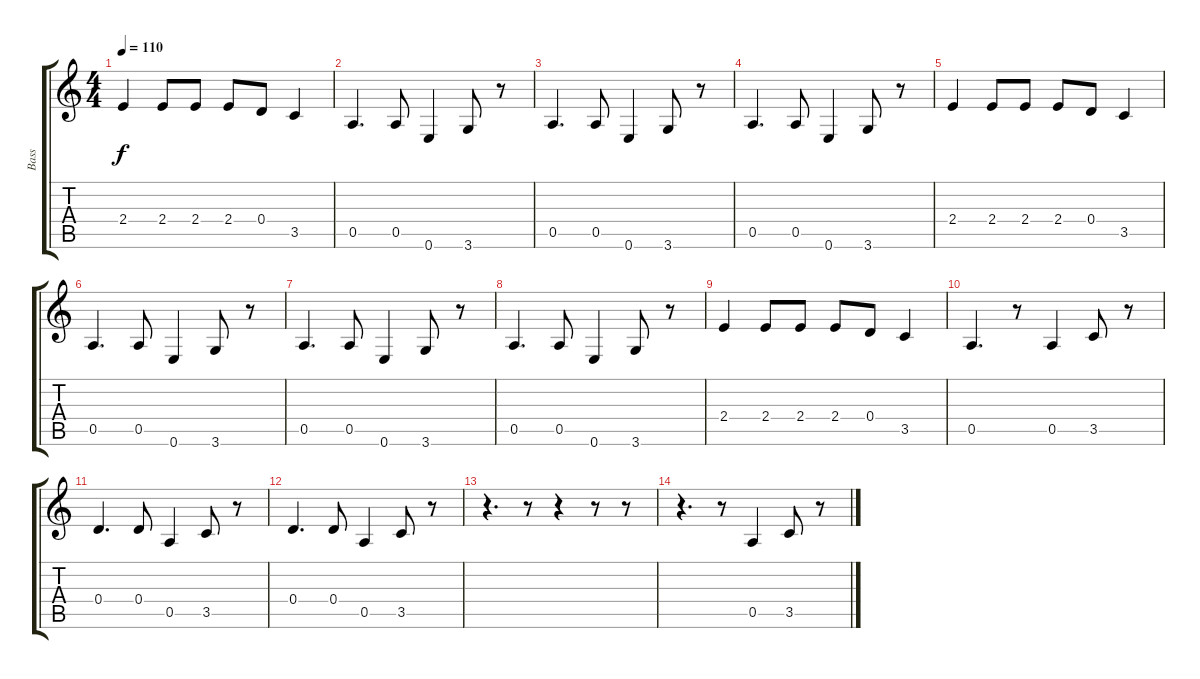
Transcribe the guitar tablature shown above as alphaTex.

\track ("Bass" "Bass") {instrument overdrivenguitar}
\staff {score tabs}
\tuning (E4 B3 G3 D3 A2 E2) {hide}
\ts (4 4)
\tempo 110
\clef g2
\ks c
2.4.4{dy f} 2.4.8 2.4.8 2.4.8 0.4.8 3.5.4 |
0.5.4{d} 0.5.8 0.6.4 3.6.8 r.8 |
0.5.4{d} 0.5.8 0.6.4 3.6.8 r.8 |
0.5.4{d} 0.5.8 0.6.4 3.6.8 r.8 |
2.4.4 2.4.8 2.4.8 2.4.8 0.4.8 3.5.4 |
0.5.4{d} 0.5.8 0.6.4 3.6.8 r.8 |
0.5.4{d} 0.5.8 0.6.4 3.6.8 r.8 |
0.5.4{d} 0.5.8 0.6.4 3.6.8 r.8 |
2.4.4 2.4.8 2.4.8 2.4.8 0.4.8 3.5.4 |
0.5.4{d} r.8 0.5.4 3.5.8 r.8 |
0.4.4{d} 0.4.8 0.5.4 3.5.8 r.8 |
0.4.4{d} 0.4.8 0.5.4 3.5.8 r.8 |
r.4{d} r.8 r.4 r.8 r.8 |
r.4{d} r.8 0.5.4 3.5.8 r.8
